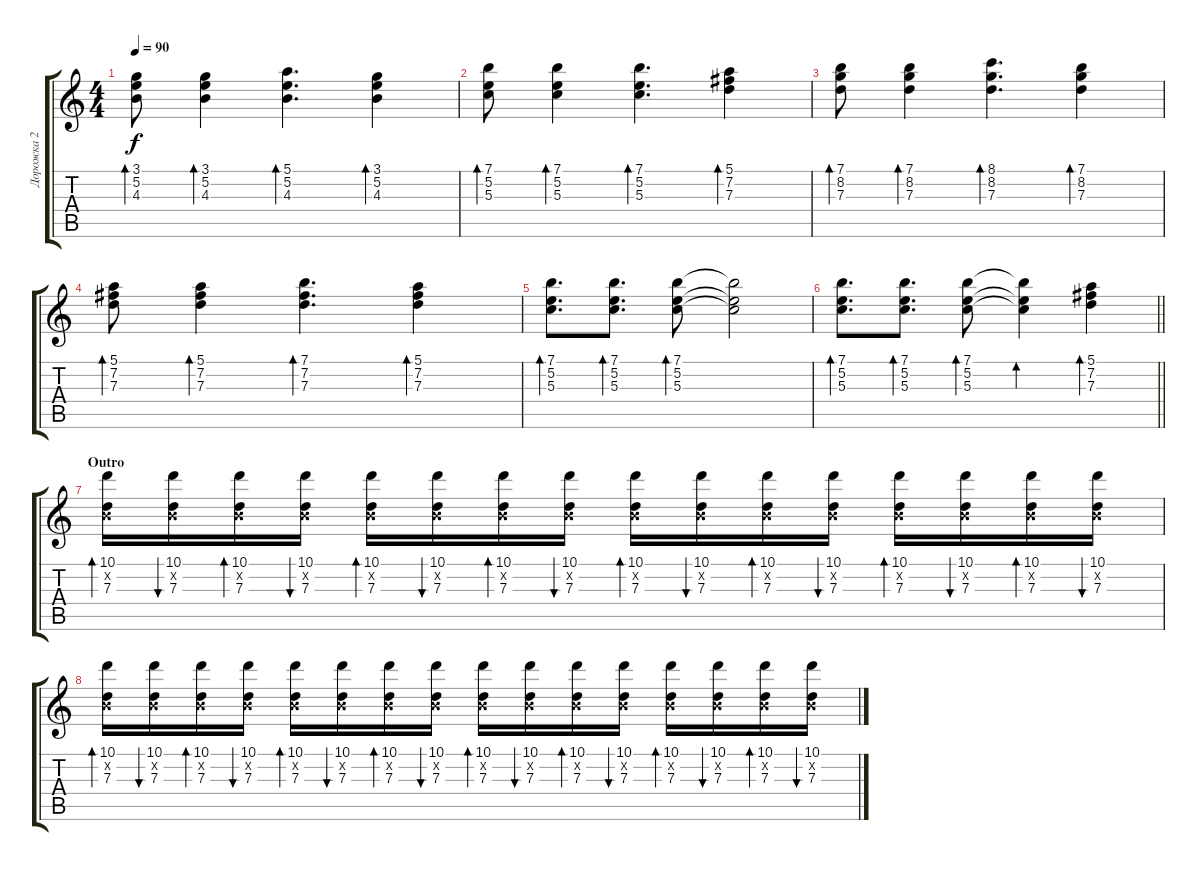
\track ("Дорожка 2" "Дорожка 2") {instrument acousticguitarsteel}
\staff {score tabs}
\tuning (E4 B3 G3 D3 A2 E2) {hide}
\ts (4 4)
\tempo 90
\clef g2
\ks c
(3.1 5.2 4.3).8{bd 60 dy f} (3.1 5.2 4.3).4{bd 60} (5.1 5.2 4.3).4{d bd 60} (3.1 5.2 4.3).4{bd 60} |
(7.1 5.2 5.3).8{bd 60} (7.1 5.2 5.3).4{bd 60} (7.1 5.2 5.3).4{d bd 60} (5.1 7.2 7.3).4{bd 60} |
(7.1 8.2 7.3).8{bd 60} (7.1 8.2 7.3).4{bd 60} (8.1 8.2 7.3).4{d bd 60} (7.1 8.2 7.3).4{bd 60} |
(5.1 7.2 7.3).8{bd 60} (5.1 7.2 7.3).4{bd 60} (7.1 7.2 7.3).4{d bd 60} (5.1 7.2 7.3).4{bd 60} |
(7.1 5.2 5.3).8{d bd 60} (7.1 5.2 5.3).8{d bd 60} (7.1 5.2 5.3).8{bd 60} (7.1{t} 5.2{t} 5.3{t}).2 |
\barLineRight lightlight
(7.1 5.2 5.3).8{d bd 60} (7.1 5.2 5.3).8{d bd 60} (7.1 5.2 5.3).8{bd 60} (7.1{t} 5.2{t} 5.3{t}).4{bd 60} (5.1 7.2 7.3).4{bd 60} |
\section ("" "Outro")
(10.1 0.2{x} 7.3).16{bd 60} (10.1 0.2{x} 7.3).16{bu 60} (10.1 0.2{x} 7.3).16{bd 60} (10.1 0.2{x} 7.3).16{bu 60} (10.1 0.2{x} 7.3).16{bd 60} (10.1 0.2{x} 7.3).16{bu 60} (10.1 0.2{x} 7.3).16{bd 60} (10.1 0.2{x} 7.3).16{bu 60} (10.1 0.2{x} 7.3).16{bd 60} (10.1 0.2{x} 7.3).16{bu 60} (10.1 0.2{x} 7.3).16{bd 60} (10.1 0.2{x} 7.3).16{bu 60} (10.1 0.2{x} 7.3).16{bd 60} (10.1 0.2{x} 7.3).16{bu 60} (10.1 0.2{x} 7.3).16{bd 60} (10.1 0.2{x} 7.3).16{bu 60} |
(10.1 0.2{x} 7.3).16{bd 60} (10.1 0.2{x} 7.3).16{bu 60} (10.1 0.2{x} 7.3).16{bd 60} (10.1 0.2{x} 7.3).16{bu 60} (10.1 0.2{x} 7.3).16{bd 60} (10.1 0.2{x} 7.3).16{bu 60} (10.1 0.2{x} 7.3).16{bd 60} (10.1 0.2{x} 7.3).16{bu 60} (10.1 0.2{x} 7.3).16{bd 60} (10.1 0.2{x} 7.3).16{bu 60} (10.1 0.2{x} 7.3).16{bd 60} (10.1 0.2{x} 7.3).16{bu 60} (10.1 0.2{x} 7.3).16{bd 60} (10.1 0.2{x} 7.3).16{bu 60} (10.1 0.2{x} 7.3).16{bd 60} (10.1 0.2{x} 7.3).16{bu 60}
